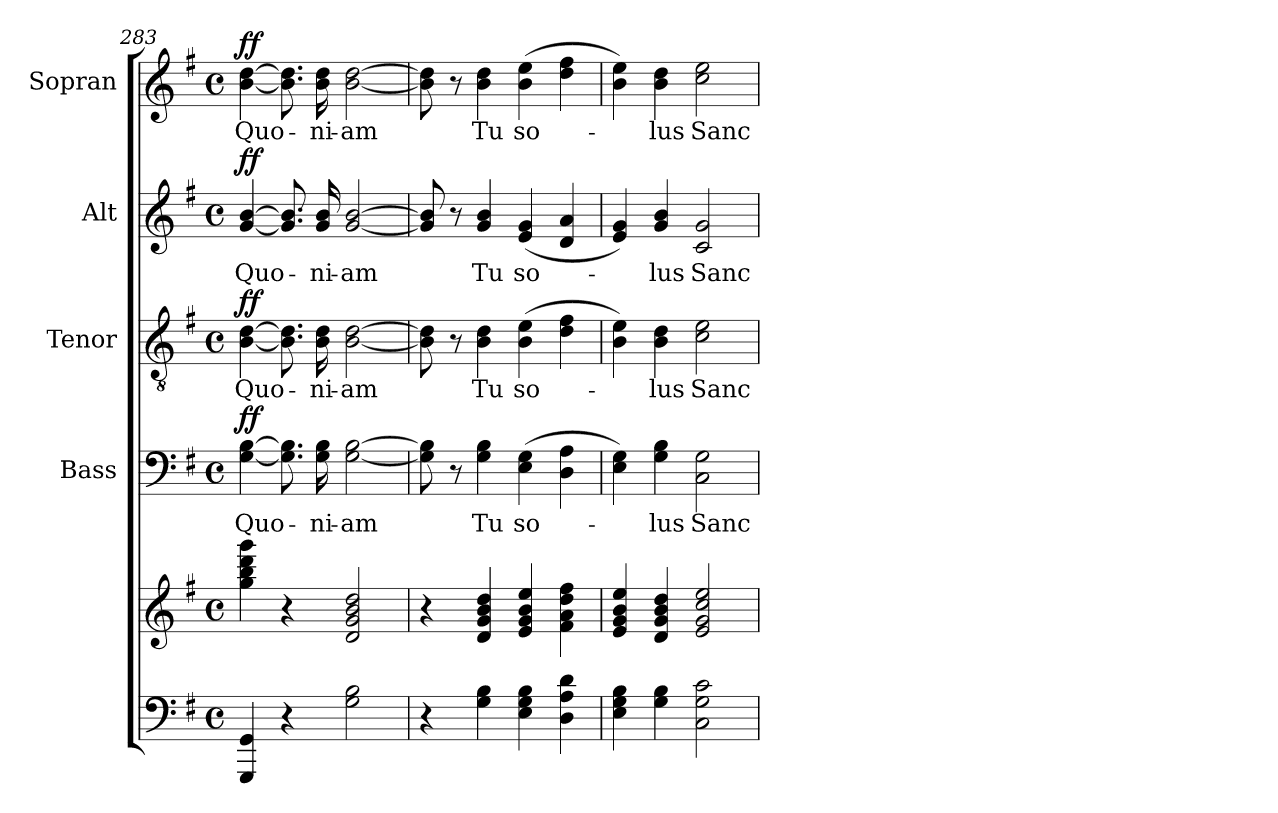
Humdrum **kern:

**kern	**kern	**kern	**text	**dynam	**kern	**text	**dynam	**kern	**text	**dynam	**kern	**text	**dynam
*part5	*part5	*part4	*part4	*part4	*part3	*part3	*part3	*part2	*part2	*part2	*part1	*part1	*part1
*staff6	*staff5	*staff4	*staff4	*staff4	*staff3	*staff3	*staff3	*staff2	*staff2	*staff2	*staff1	*staff1	*staff1
*	*	*I"Bass	*	*	*I"Tenor	*	*	*I"Alt	*	*	*I"Sopran	*	*
*	*	*I'B.	*	*	*I'T.	*	*	*I'A.	*	*	*I'S.	*	*
*clefF4	*clefG2	*clefF4	*	*	*clefGv2	*	*	*clefG2	*	*	*clefG2	*	*
*k[f#]	*k[f#]	*k[f#]	*	*	*k[f#]	*	*	*k[f#]	*	*	*k[f#]	*	*
*G:	*G:	*G:	*	*	*G:	*	*	*G:	*	*	*G:	*	*
*M4/4	*M4/4	*M4/4	*	*	*M4/4	*	*	*M4/4	*	*	*M4/4	*	*
*met(c)	*met(c)	*met(c)	*	*	*met(c)	*	*	*met(c)	*	*	*met(c)	*	*
=283	=283	=283	=283	=283	=283	=283	=283	=283	=283	=283	=283	=283	=283
!	!	!	!LO:LY:b	!LO:DY:a	!	!LO:LY:b	!LO:DY:a	!	!LO:LY:b	!LO:DY:a	!	!LO:LY:b	!LO:DY:a
4GGG/ 4GG/	4gg\ 4bb\ 4ddd\ 4ggg\	[4G\ [4B\	Quo-	ff	[4B\ [4d\	Quo-	ff	[4g/ [4b/	Quo-	ff	[4b\ [4dd\	Quo-	ff
4r	4r	8.G\] 8.B\]	.	.	8.B\] 8.d\]	.	.	8.g/] 8.b/]	.	.	8.b\] 8.dd\]	.	.
!	!	!	!LO:LY:b	!	!	!LO:LY:b	!	!	!LO:LY:b	!	!	!LO:LY:b	!
.	.	16G\ 16B\	-ni-	.	16B\ 16d\	-ni-	.	16g/ 16b/	-ni-	.	16b\ 16dd\	-ni-	.
!	!	!	!LO:LY:b	!	!	!LO:LY:b	!	!	!LO:LY:b	!	!	!LO:LY:b	!
2G\ 2B\	2d/ 2g/ 2b/ 2dd/	[2G\ [2B\	-am	.	[2B\ [2d\	-am	.	[2g/ [2b/	-am	.	[2b\ [2dd\	-am	.
=284	=284	=284	=284	=284	=284	=284	=284	=284	=284	=284	=284	=284	=284
4r	4r	8G\] 8B\]	.	.	8B\] 8d\]	.	.	8g/] 8b/]	.	.	8b\] 8dd\]	.	.
.	.	8r	.	.	8r	.	.	8r	.	.	8r	.	.
!	!	!	!LO:LY:b	!	!	!LO:LY:b	!	!	!LO:LY:b	!	!	!LO:LY:b	!
4G\ 4B\	4d/ 4g/ 4b/ 4dd/	4G\ 4B\	Tu	.	4B\ 4d\	Tu	.	4g/ 4b/	Tu	.	4b\ 4dd\	Tu	.
!	!	!	!LO:LY:b	!	!	!LO:LY:b	!	!	!LO:LY:b	!	!	!LO:LY:b	!
4E\ 4G\ 4B\	4e/ 4g/ 4b/ 4ee/	(>4E\ 4G\	so-	.	(>4B\ 4e\	so-	.	(<4e/ 4g/	so-	.	(>4b\ 4ee\	so-	.
4D\ 4A\ 4d\	4f#\ 4a\ 4dd\ 4ff#\	4D\ 4A\	.	.	4d\ 4f#\	.	.	4d/ 4a/	.	.	4dd\ 4ff#\	.	.
=285	=285	=285	=285	=285	=285	=285	=285	=285	=285	=285	=285	=285	=285
4E\ 4G\ 4B\	4e/ 4g/ 4b/ 4ee/	4E\ 4G\)	.	.	4B\ 4e\)	.	.	4e/ 4g/)	.	.	4b\ 4ee\)	.	.
!	!	!	!LO:LY:b	!	!	!LO:LY:b	!	!	!LO:LY:b	!	!	!LO:LY:b	!
4G\ 4B\	4d/ 4g/ 4b/ 4dd/	4G\ 4B\	-lus	.	4B\ 4d\	-lus	.	4g/ 4b/	-lus	.	4b\ 4dd\	-lus	.
!	!	!	!LO:LY:b	!	!	!LO:LY:b	!	!	!LO:LY:b	!	!	!LO:LY:b	!
2C\ 2G\ 2c\	2e/ 2g/ 2cc/ 2ee/	2C\ 2G\	Sanc-	.	2c\ 2e\	Sanc-	.	2c/ 2g/	Sanc-	.	2cc\ 2ee\	Sanc-	.
=	=	=	=	=	=	=	=	=	=	=	=	=	=
*-	*-	*-	*-	*-	*-	*-	*-	*-	*-	*-	*-	*-	*-
